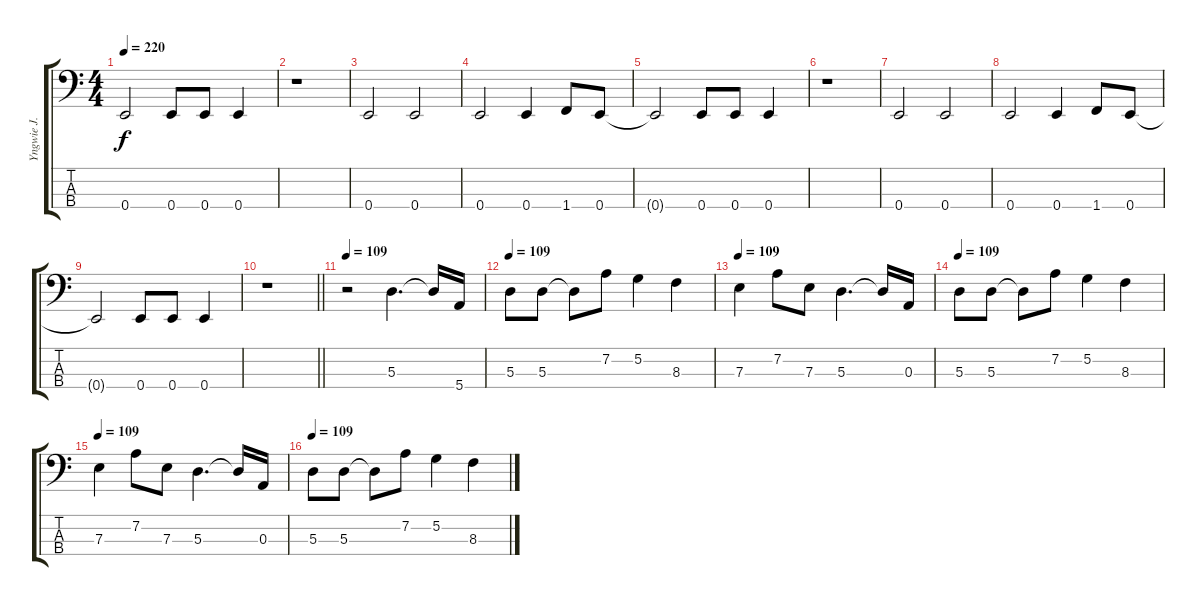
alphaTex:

\track ("Yngwie J. Malmsteen (Bass)" "Yngwie J. ") {instrument electricbasspick}
\staff {score tabs}
\tuning (G2 D2 A1 E1) {hide}
\ts (4 4)
\tempo 220
\clef f4
\ks c
0.4{t}.2{dy f} 0.4.8 0.4.8 0.4.4 |
r.1 |
0.4.2 0.4.2 |
0.4.2 0.4.4 1.4.8 0.4.8 |
0.4{t}.2 0.4.8 0.4.8 0.4.4 |
r.1 |
0.4.2 0.4.2 |
0.4.2 0.4.4 1.4.8 0.4.8 |
0.4{t}.2 0.4.8 0.4.8 0.4.4 |
\barLineRight lightlight
r.1 |
\tempo 109
r.2 5.3.4{d} 5.3{t}.16 5.4.16 |
\tempo 109
5.3.8 5.3.8 5.3{t}.8 7.2.8 5.2.4 8.3.4 |
\tempo 109
7.3.4 7.2.8 7.3.8 5.3.4{d} 5.3{t}.16 0.3.16 |
\tempo 109
5.3.8 5.3.8 5.3{t}.8 7.2.8 5.2.4 8.3.4 |
\tempo 109
7.3.4 7.2.8 7.3.8 5.3.4{d} 5.3{t}.16 0.3.16 |
\tempo 109
5.3.8 5.3.8 5.3{t}.8 7.2.8 5.2.4 8.3.4
